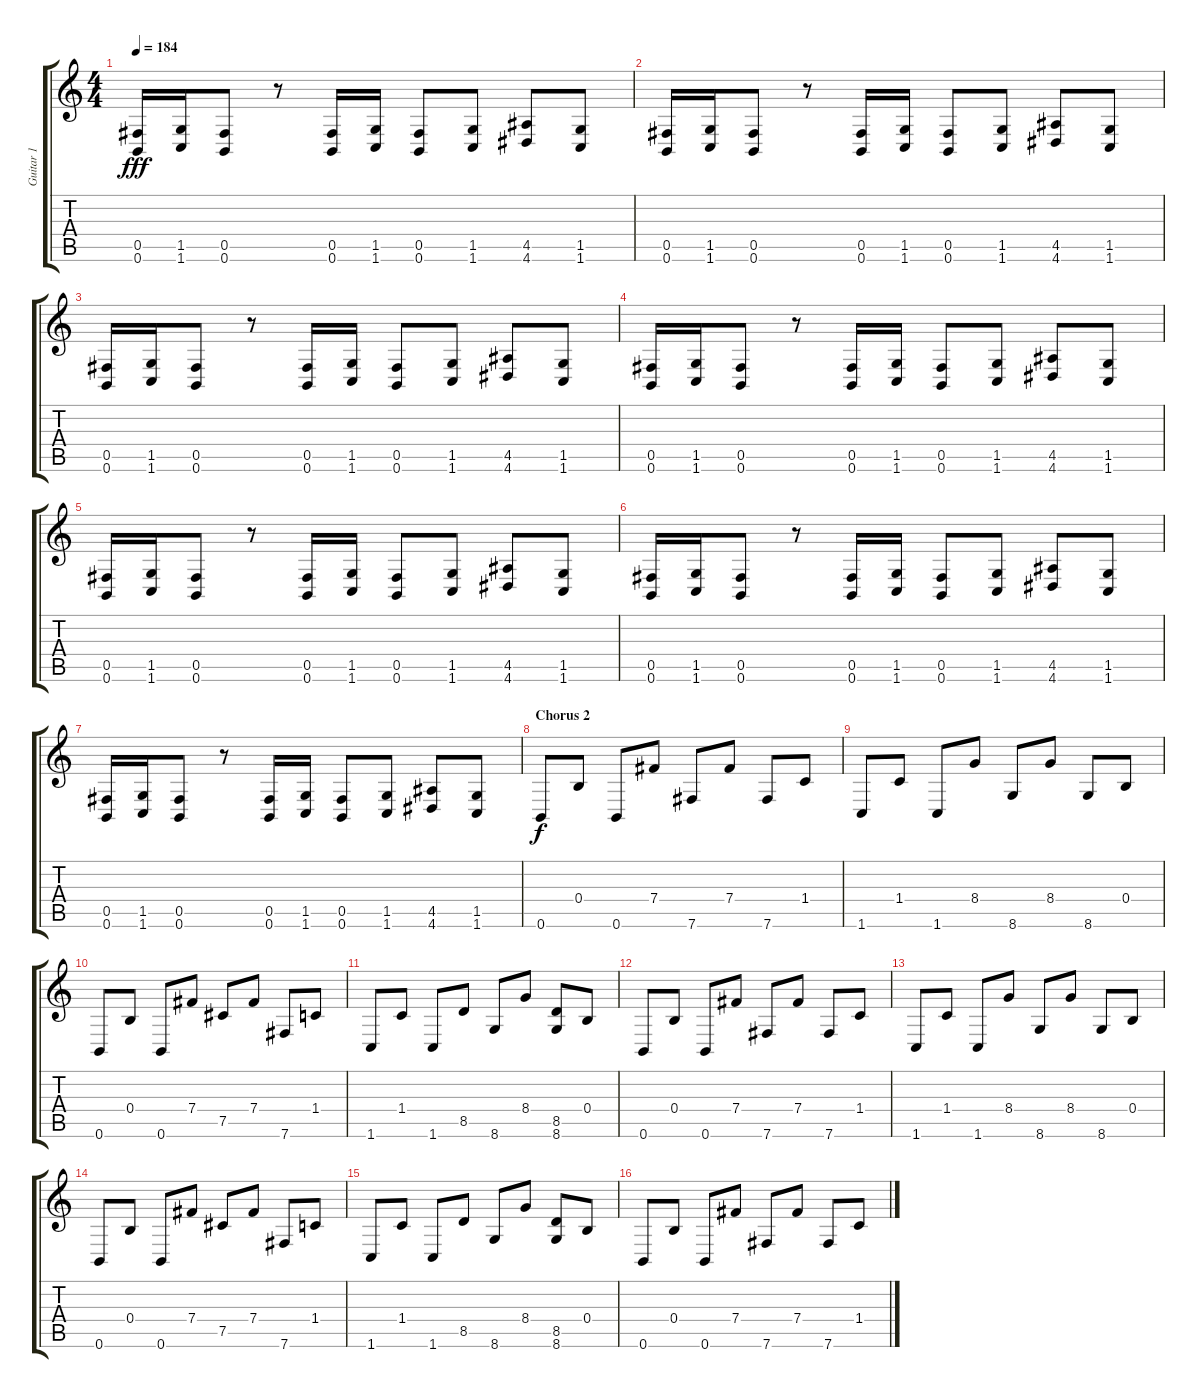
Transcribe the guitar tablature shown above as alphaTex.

\track ("Guitar 1" "Guitar 1") {instrument distortionguitar}
\staff {score tabs}
\tuning (Db4 Ab3 E3 B2 Gb2 B1) {hide}
\ts (4 4)
\tempo 184
\clef g2
\ks c
(0.5 0.6).16{dy fff} (1.5 1.6).16 (0.5 0.6).8 r.8 (0.5 0.6).16 (1.5 1.6).16 (0.5 0.6).8 (1.5 1.6).8 (4.5 4.6).8 (1.5 1.6).8 |
(0.5 0.6).16 (1.5 1.6).16 (0.5 0.6).8 r.8 (0.5 0.6).16 (1.5 1.6).16 (0.5 0.6).8 (1.5 1.6).8 (4.5 4.6).8 (1.5 1.6).8 |
(0.5 0.6).16 (1.5 1.6).16 (0.5 0.6).8 r.8 (0.5 0.6).16 (1.5 1.6).16 (0.5 0.6).8 (1.5 1.6).8 (4.5 4.6).8 (1.5 1.6).8 |
(0.5 0.6).16 (1.5 1.6).16 (0.5 0.6).8 r.8 (0.5 0.6).16 (1.5 1.6).16 (0.5 0.6).8 (1.5 1.6).8 (4.5 4.6).8 (1.5 1.6).8 |
(0.5 0.6).16 (1.5 1.6).16 (0.5 0.6).8 r.8 (0.5 0.6).16 (1.5 1.6).16 (0.5 0.6).8 (1.5 1.6).8 (4.5 4.6).8 (1.5 1.6).8 |
(0.5 0.6).16 (1.5 1.6).16 (0.5 0.6).8 r.8 (0.5 0.6).16 (1.5 1.6).16 (0.5 0.6).8 (1.5 1.6).8 (4.5 4.6).8 (1.5 1.6).8 |
(0.5 0.6).16 (1.5 1.6).16 (0.5 0.6).8 r.8 (0.5 0.6).16 (1.5 1.6).16 (0.5 0.6).8 (1.5 1.6).8 (4.5 4.6).8 (1.5 1.6).8 |
\section ("" "Chorus 2")
0.6.8{dy f} 0.4.8 0.6.8 7.4.8 7.6.8 7.4.8 7.6.8 1.4.8 |
1.6.8 1.4.8 1.6.8 8.4.8 8.6.8 8.4.8 8.6.8 0.4.8 |
0.6.8 0.4.8 0.6.8 7.4.8 7.5.8 7.4.8 7.6.8 1.4.8 |
1.6.8 1.4.8 1.6.8 8.5.8 8.6.8 8.4.8 (8.5 8.6).8 0.4.8 |
0.6.8 0.4.8 0.6.8 7.4.8 7.6.8 7.4.8 7.6.8 1.4.8 |
1.6.8 1.4.8 1.6.8 8.4.8 8.6.8 8.4.8 8.6.8 0.4.8 |
0.6.8 0.4.8 0.6.8 7.4.8 7.5.8 7.4.8 7.6.8 1.4.8 |
1.6.8 1.4.8 1.6.8 8.5.8 8.6.8 8.4.8 (8.5 8.6).8 0.4.8 |
0.6.8 0.4.8 0.6.8 7.4.8 7.6.8 7.4.8 7.6.8 1.4.8
